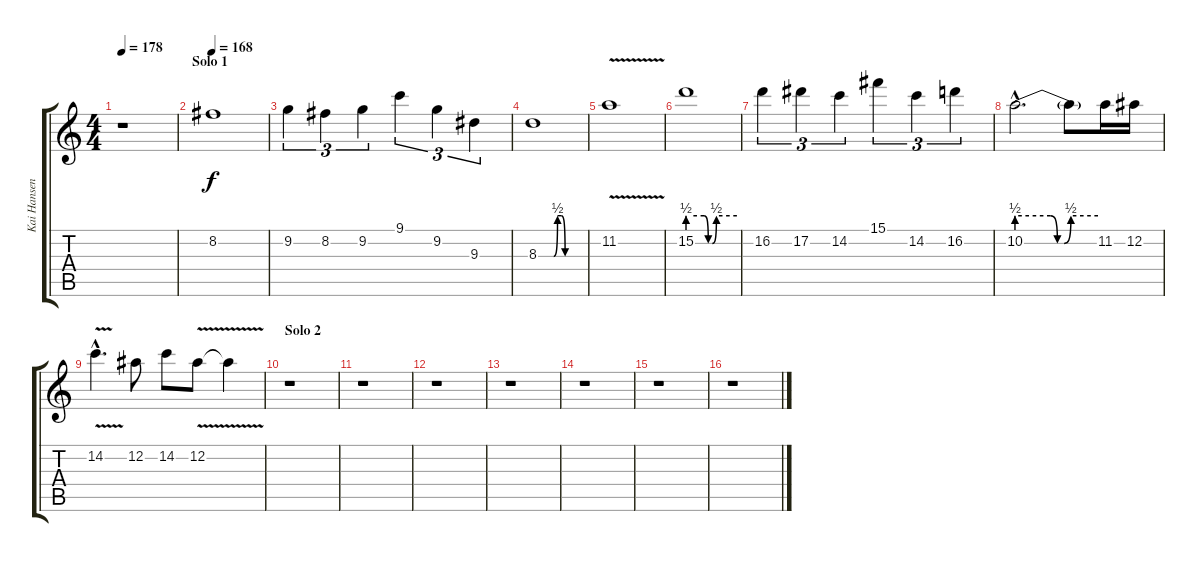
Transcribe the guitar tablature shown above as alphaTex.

\track ("Kai Hansen" "Kai Hansen") {instrument distortionguitar}
\staff {score tabs}
\tuning (Eb4 Bb3 Gb3 Db3 Ab2 Eb2) {hide}
\ts (4 4)
\tempo 178
\clef g2
\ks c
r.1{dy f} |
\section ("" "Solo 1")
\tempo 168
8.2.1 |
9.2.4{tu (3 2)} 8.2.4{tu (3 2)} 9.2.4{tu (3 2)} 9.1.4{tu (3 2)} 9.2.4{tu (3 2)} 9.3.4{tu (3 2)} |
8.3{be (custom 0 0 20 0 25 2 30 2 35 0 60 0)}.1 |
11.2{v}.1 |
15.2{be (custom 0 2 20 2 25 0 30 0 35 2 60 2)}.1 |
16.2.4{tu (3 2)} 17.2.4{tu (3 2)} 14.2.4{tu (3 2)} 15.1.4{tu (3 2)} 14.2.4{tu (3 2)} 16.2.4{tu (3 2)} |
10.2{be (custom 0 2 25 2 30 0 35 0 40 2 60 2) hac}.2{d} 10.2{t}.8 11.2.16 12.2.16 |
14.2{v hac}.4{d} 12.2.8 14.2.8 12.2{v}.8 12.2{t}.4 |
\section ("" "Solo 2")
r.1 |
r.1 |
r.1 |
r.1 |
r.1 |
r.1 |
r.1
